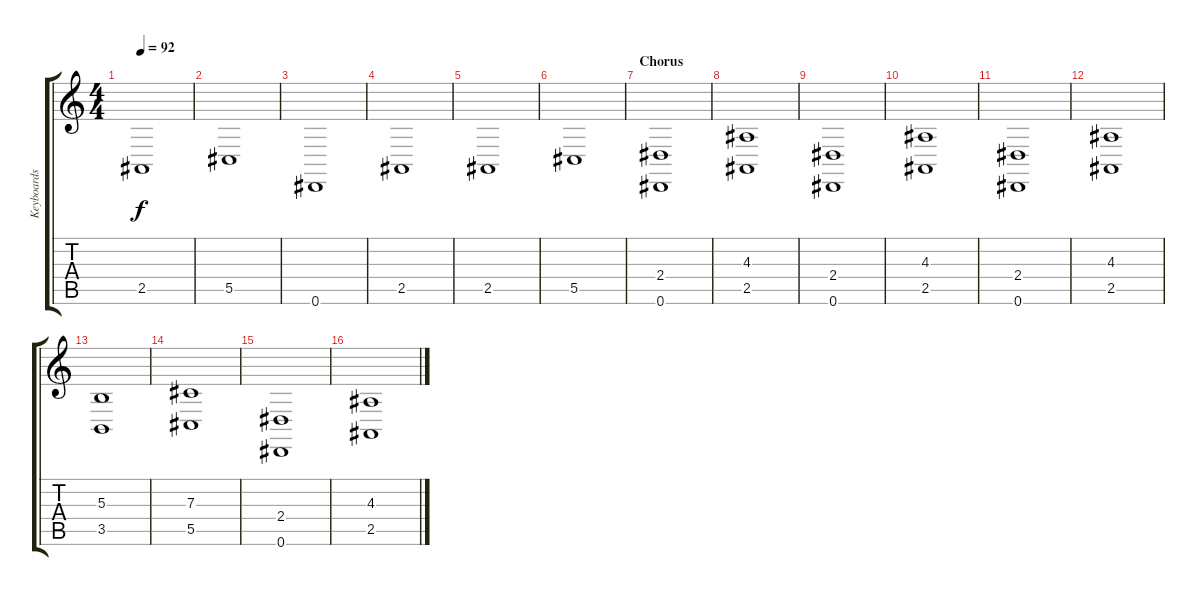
\track ("Keyboards - Nils Neumann" "Keyboards ") {instrument choiraahs}
\staff {score tabs}
\tuning (Eb4 Bb3 Gb3 Db3 Ab2 Eb2) {hide}
\ts (4 4)
\tempo 92
\clef g2
\ks c
2.5.1{dy f} |
5.5.1 |
0.6.1 |
2.5.1 |
2.5.1 |
5.5.1 |
\section ("" "Chorus")
(2.4 0.6).1 |
(4.3 2.5).1 |
(2.4 0.6).1 |
(4.3 2.5).1 |
(2.4 0.6).1 |
(4.3 2.5).1 |
(5.3 3.5).1 |
(7.3 5.5).1 |
(2.4 0.6).1 |
(4.3 2.5).1
